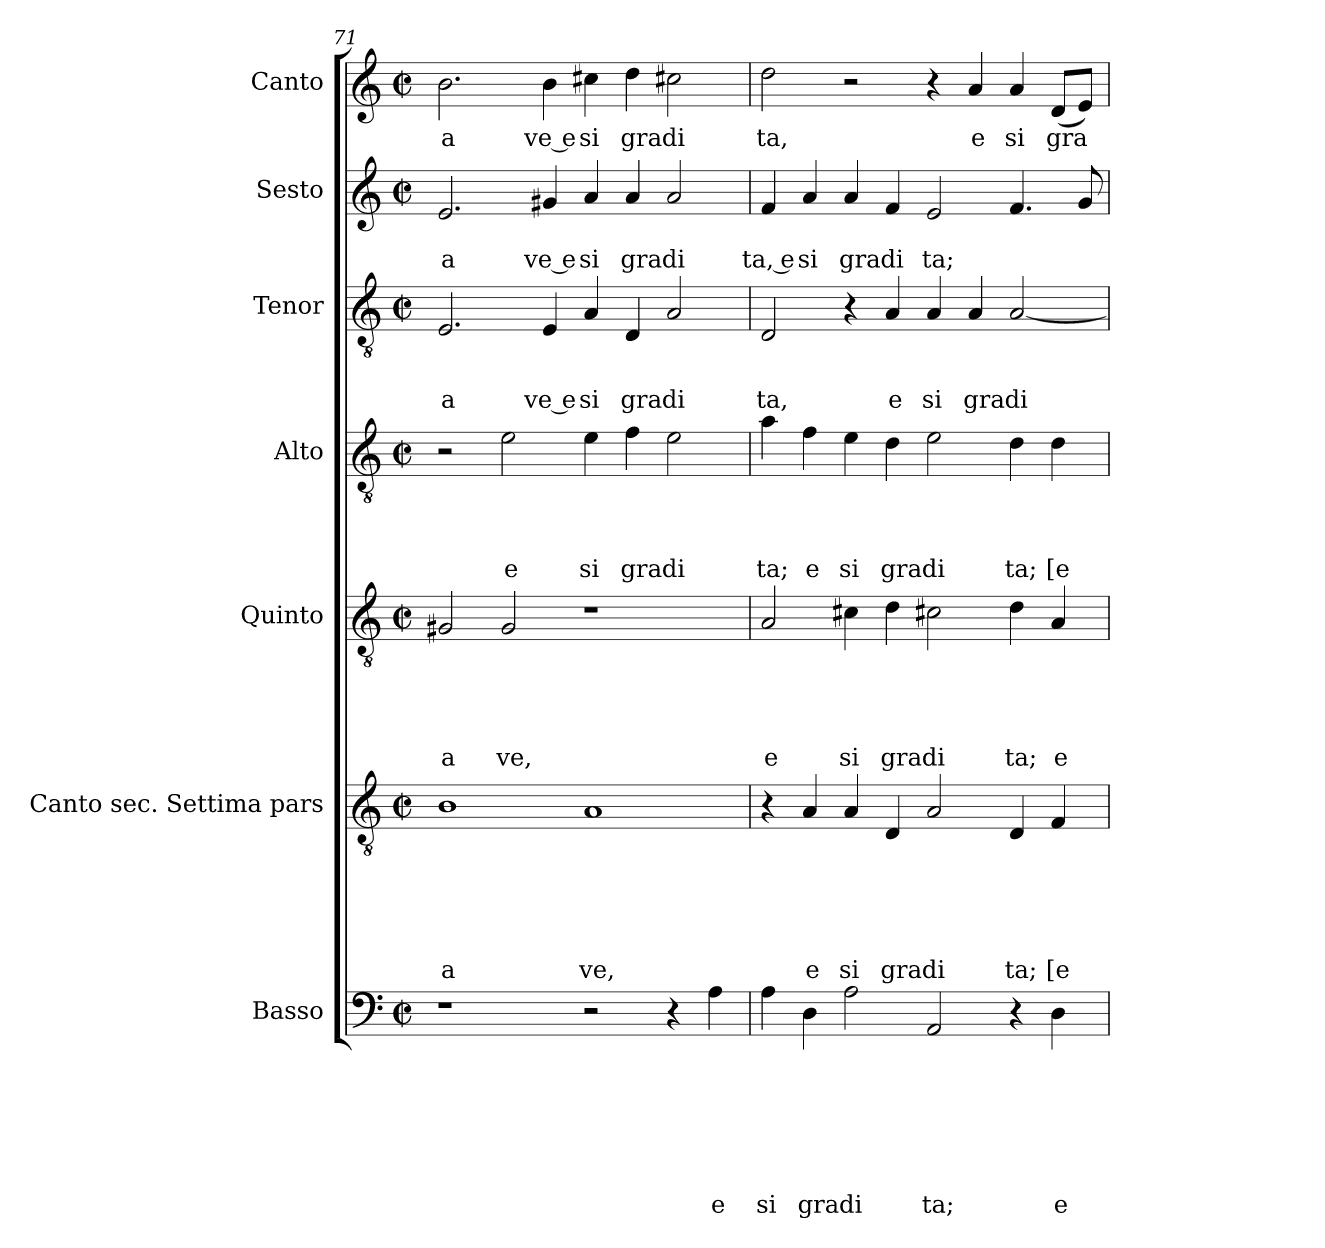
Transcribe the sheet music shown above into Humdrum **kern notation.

**kern	**text	**text	**text	**text	**text	**text	**text	**kern	**text	**text	**text	**text	**text	**text	**kern	**text	**text	**text	**text	**text	**kern	**text	**text	**text	**text	**kern	**text	**text	**text	**kern	**text	**text	**kern	**text
*part7	*part7	*part7	*part7	*part7	*part7	*part7	*part7	*part6	*part6	*part6	*part6	*part6	*part6	*part6	*part5	*part5	*part5	*part5	*part5	*part5	*part4	*part4	*part4	*part4	*part4	*part3	*part3	*part3	*part3	*part2	*part2	*part2	*part1	*part1
*staff7	*staff7	*staff7	*staff7	*staff7	*staff7	*staff7	*staff7	*staff6	*staff6	*staff6	*staff6	*staff6	*staff6	*staff6	*staff5	*staff5	*staff5	*staff5	*staff5	*staff5	*staff4	*staff4	*staff4	*staff4	*staff4	*staff3	*staff3	*staff3	*staff3	*staff2	*staff2	*staff2	*staff1	*staff1
*I"Basso	*	*	*	*	*	*	*	*I"Canto sec. Settima pars	*	*	*	*	*	*	*I"Quinto	*	*	*	*	*	*I"Alto	*	*	*	*	*I"Tenor	*	*	*	*I"Sesto	*	*	*I"Canto	*
*	*	*	*	*	*	*	*	*	*	*	*	*	*	*	*I'Quinto	*	*	*	*	*	*I'Alto	*	*	*	*	*I'Tenor	*	*	*	*I'Sesto	*	*	*I'Canto	*
*clefF4	*	*	*	*	*	*	*	*clefGv2	*	*	*	*	*	*	*clefGv2	*	*	*	*	*	*clefGv2	*	*	*	*	*clefGv2	*	*	*	*clefG2	*	*	*clefG2	*
*k[]	*	*	*	*	*	*	*	*k[]	*	*	*	*	*	*	*k[]	*	*	*	*	*	*k[]	*	*	*	*	*k[]	*	*	*	*k[]	*	*	*k[]	*
*C:	*	*	*	*	*	*	*	*C:	*	*	*	*	*	*	*C:	*	*	*	*	*	*C:	*	*	*	*	*C:	*	*	*	*C:	*	*	*C:	*
*M2/2	*	*	*	*	*	*	*	*M2/2	*	*	*	*	*	*	*M2/2	*	*	*	*	*	*M2/2	*	*	*	*	*M2/2	*	*	*	*M2/2	*	*	*M2/2	*
*met(c|)	*	*	*	*	*	*	*	*met(c|)	*	*	*	*	*	*	*met(c|)	*	*	*	*	*	*met(c|)	*	*	*	*	*met(c|)	*	*	*	*met(c|)	*	*	*met(c|)	*
=71	=71	=71	=71	=71	=71	=71	=71	=71	=71	=71	=71	=71	=71	=71	=71	=71	=71	=71	=71	=71	=71	=71	=71	=71	=71	=71	=71	=71	=71	=71	=71	=71	=71	=71
!	!	!	!	!	!	!	!	!	!	!	!	!	!	!LO:LY:b	!	!	!	!	!	!LO:LY:b	!	!	!	!	!	!	!	!	!LO:LY:b	!	!	!LO:LY:b	!	!LO:LY:b
1r	.	.	.	.	.	.	.	1B	.	.	.	.	.	a	2G#X/	.	.	.	.	a	2r	.	.	.	.	2.E/	.	.	a	2.e/	.	a	2.b\	a
!	!	!	!	!	!	!	!	!	!	!	!	!	!	!	!	!	!	!	!	!LO:LY:b	!	!	!	!	!LO:LY:b	!	!	!	!	!	!	!	!	!
.	.	.	.	.	.	.	.	.	.	.	.	.	.	.	2G#/	.	.	.	.	ve,	2e\	.	.	.	e	.	.	.	.	.	.	.	.	.
!	!	!	!	!	!	!	!	!	!	!	!	!	!	!	!	!	!	!	!	!	!	!	!	!	!	!	!	!	!LO:LY:b:rj	!	!	!LO:LY:b:rj	!	!LO:LY:b:rj
.	.	.	.	.	.	.	.	.	.	.	.	.	.	.	.	.	.	.	.	.	.	.	.	.	.	4E/	.	.	ve e	4g#X/	.	ve e	4b\	ve e
!	!	!	!	!	!	!	!	!	!	!	!	!	!	!LO:LY:b	!	!	!	!	!	!	!	!	!	!	!LO:LY:b	!	!	!	!LO:LY:b	!	!	!LO:LY:b	!	!LO:LY:b
2r	.	.	.	.	.	.	.	1A	.	.	.	.	.	ve,	1r	.	.	.	.	.	4e\	.	.	.	si	4A/	.	.	si	4a/	.	si	4cc#X\	si
!	!	!	!	!	!	!	!	!	!	!	!	!	!	!	!	!	!	!	!	!	!	!	!	!	!LO:LY:b	!	!	!	!LO:LY:b	!	!	!LO:LY:b	!	!LO:LY:b
.	.	.	.	.	.	.	.	.	.	.	.	.	.	.	.	.	.	.	.	.	4f\	.	.	.	gra	4D/	.	.	gra	4a/	.	gra	4dd\	gra
!	!	!	!	!	!	!	!	!	!	!	!	!	!	!	!	!	!	!	!	!	!	!	!	!	!LO:LY:b	!	!	!	!LO:LY:b	!	!	!LO:LY:b	!	!LO:LY:b
4r	.	.	.	.	.	.	.	.	.	.	.	.	.	.	.	.	.	.	.	.	2e\	.	.	.	di	2A/	.	.	di	2a/	.	di	2cc#X\	di
!	!	!	!	!	!	!	!LO:LY:b	!	!	!	!	!	!	!	!	!	!	!	!	!	!	!	!	!	!	!	!	!	!	!	!	!	!	!
4A\	.	.	.	.	.	.	e	.	.	.	.	.	.	.	.	.	.	.	.	.	.	.	.	.	.	.	.	.	.	.	.	.	.	.
=72	=72	=72	=72	=72	=72	=72	=72	=72	=72	=72	=72	=72	=72	=72	=72	=72	=72	=72	=72	=72	=72	=72	=72	=72	=72	=72	=72	=72	=72	=72	=72	=72	=72	=72
!	!	!	!	!	!	!	!LO:LY:b	!	!	!	!	!	!	!	!	!	!	!	!	!LO:LY:b	!	!	!	!	!LO:LY:b	!	!	!	!LO:LY:b	!	!	!LO:LY:b:rj	!	!LO:LY:b
4A\	.	.	.	.	.	.	si	4r	.	.	.	.	.	.	2A/	.	.	.	.	e	4a\	.	.	.	ta;	2D/	.	.	ta,	4f/	.	ta, e	2dd\	ta,
!	!	!	!	!	!	!	!LO:LY:b	!	!	!	!	!	!	!LO:LY:b	!	!	!	!	!	!	!	!	!	!	!LO:LY:b	!	!	!	!	!	!	!LO:LY:b	!	!
4D\	.	.	.	.	.	.	gra	4A/	.	.	.	.	.	e	.	.	.	.	.	.	4f\	.	.	.	e	.	.	.	.	4a/	.	si	.	.
!	!	!	!	!	!	!	!LO:LY:b	!	!	!	!	!	!	!LO:LY:b	!	!	!	!	!	!LO:LY:b	!	!	!	!	!LO:LY:b	!	!	!	!	!	!	!LO:LY:b	!	!
2A\	.	.	.	.	.	.	di	4A/	.	.	.	.	.	si	4c#X\	.	.	.	.	si	4e\	.	.	.	si	4r	.	.	.	4a/	.	gra	2r	.
!	!	!	!	!	!	!	!	!	!	!	!	!	!	!LO:LY:b	!	!	!	!	!	!LO:LY:b	!	!	!	!	!LO:LY:b	!	!	!	!LO:LY:b	!	!	!LO:LY:b	!	!
.	.	.	.	.	.	.	.	4D/	.	.	.	.	.	gra	4d\	.	.	.	.	gra	4d\	.	.	.	gra	4A/	.	.	e	4f/	.	di	.	.
!	!	!	!	!	!	!	!LO:LY:b	!	!	!	!	!	!	!LO:LY:b	!	!	!	!	!	!LO:LY:b	!	!	!	!	!LO:LY:b	!	!	!	!LO:LY:b	!	!	!LO:LY:b	!	!
2AA/	.	.	.	.	.	.	ta;	2A/	.	.	.	.	.	di	2c#X\	.	.	.	.	di	2e\	.	.	.	di	4A/	.	.	si	2e/	.	ta;	4r	.
!	!	!	!	!	!	!	!	!	!	!	!	!	!	!	!	!	!	!	!	!	!	!	!	!	!	!	!	!	!LO:LY:b	!	!	!	!	!LO:LY:b
.	.	.	.	.	.	.	.	.	.	.	.	.	.	.	.	.	.	.	.	.	.	.	.	.	.	4A/	.	.	gra	.	.	.	4a/	e
!	!	!	!	!	!	!	!	!	!	!	!	!	!	!LO:LY:b	!	!	!	!	!	!LO:LY:b	!	!	!	!	!LO:LY:b	!	!	!	!LO:LY:b	!	!	!	!	!LO:LY:b
4r	.	.	.	.	.	.	.	4D/	.	.	.	.	.	ta;	4d\	.	.	.	.	ta;	4d\	.	.	.	ta;	[>2A/	.	.	di	4.f/	.	.	4a/	si
!	!	!	!	!	!	!	!LO:LY:b	!	!	!	!	!	!	!LO:LY:b	!	!	!	!	!	!LO:LY:b	!	!	!	!	!LO:LY:b	!	!	!	!	!	!	!	!	!LO:LY:b
4D\	.	.	.	.	.	.	e	4F/	.	.	.	.	.	[e	4A/	.	.	.	.	e	4d\	.	.	.	[e	.	.	.	.	.	.	.	(<8d/L	gra
.	.	.	.	.	.	.	.	.	.	.	.	.	.	.	.	.	.	.	.	.	.	.	.	.	.	.	.	.	.	(8g/	.	.	8e/J)	.
=	=	=	=	=	=	=	=	=	=	=	=	=	=	=	=	=	=	=	=	=	=	=	=	=	=	=	=	=	=	=	=	=	=	=
*-	*-	*-	*-	*-	*-	*-	*-	*-	*-	*-	*-	*-	*-	*-	*-	*-	*-	*-	*-	*-	*-	*-	*-	*-	*-	*-	*-	*-	*-	*-	*-	*-	*-	*-
